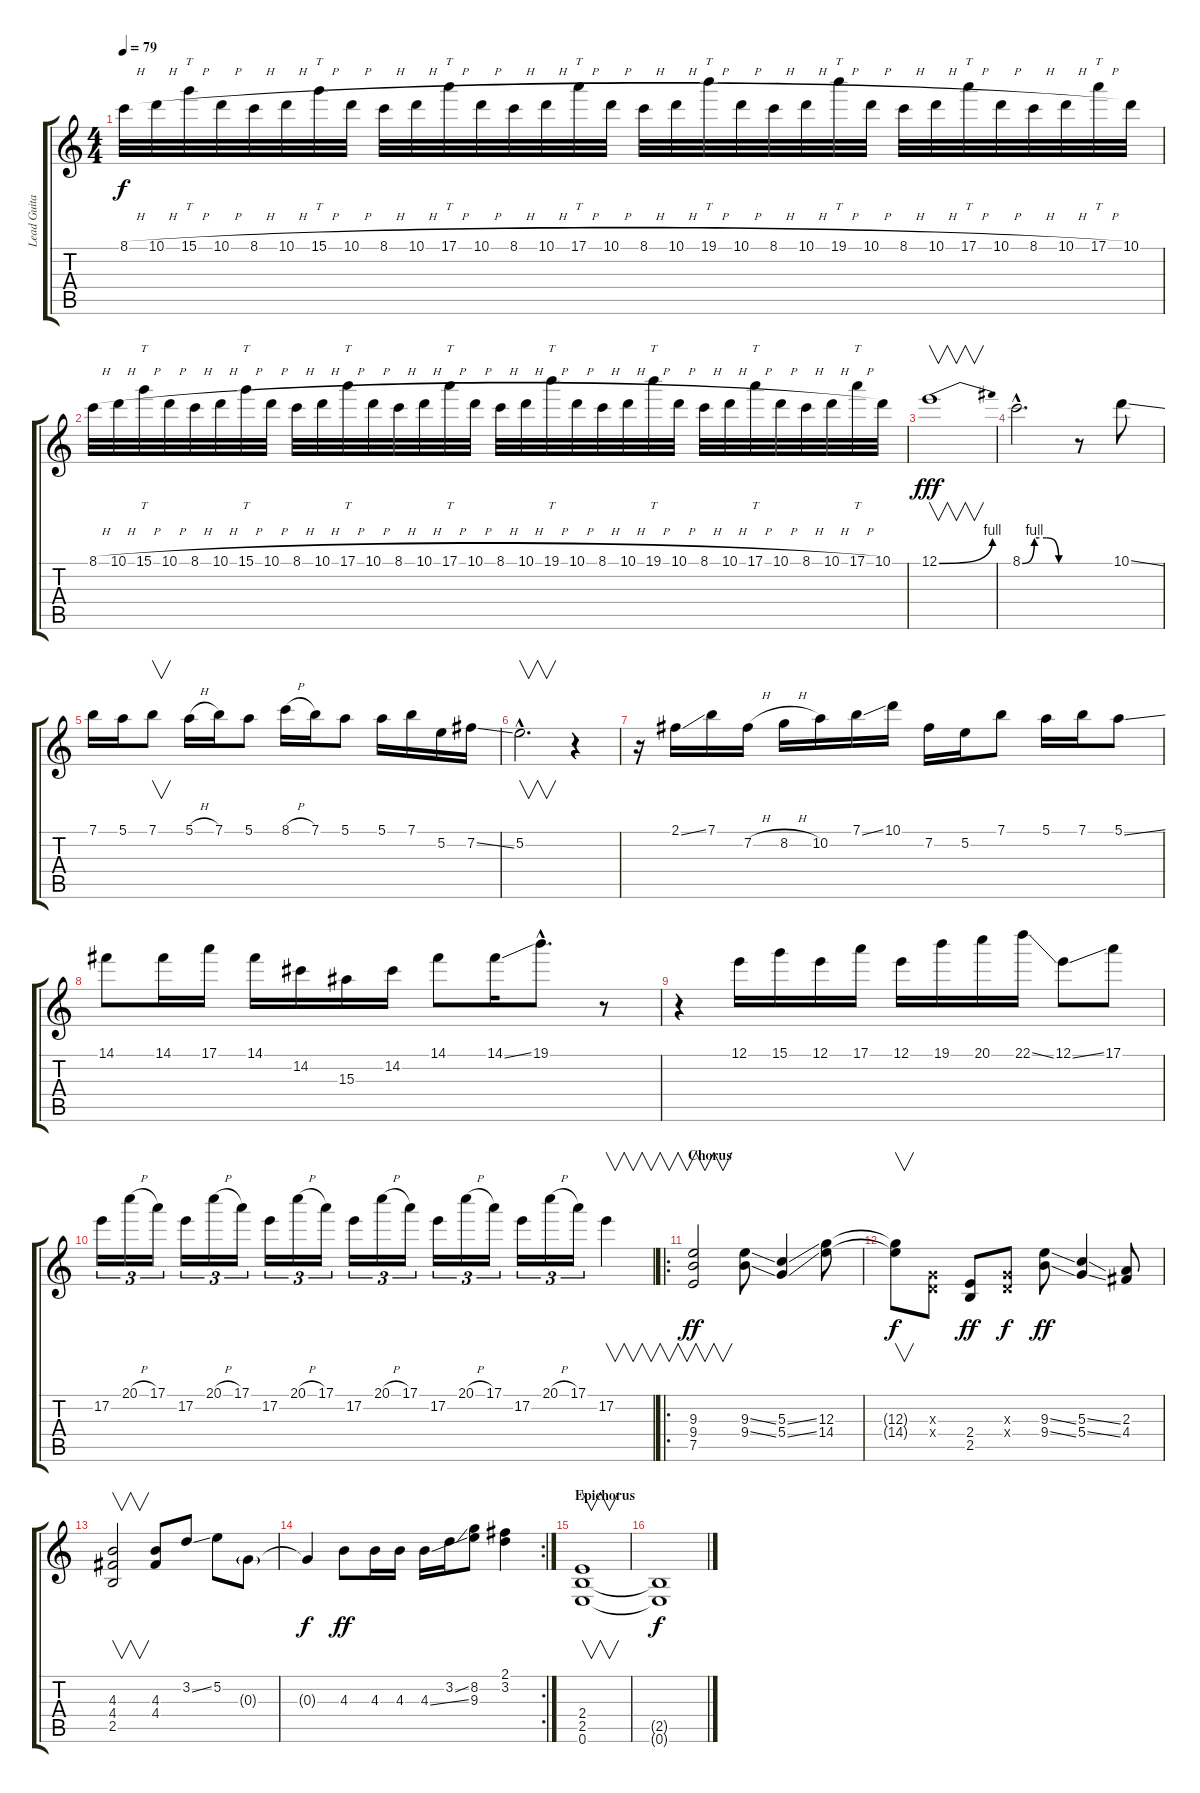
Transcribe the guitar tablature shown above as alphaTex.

\track ("Lead Guitar" "Lead Guita") {instrument electricguitarjazz}
\staff {score tabs}
\tuning (E4 B3 G3 D3 A2 E2) {hide}
\ts (4 4)
\tempo 79
\clef g2
\ks c
8.1{h}.32{dy f} 10.1{h}.32 15.1{h}.32{tt} 10.1{h}.32 8.1{h}.32 10.1{h}.32 15.1{h}.32{tt} 10.1{h}.32 8.1{h}.32 10.1{h}.32 17.1{h}.32{tt} 10.1{h}.32 8.1{h}.32 10.1{h}.32 17.1{h}.32{tt} 10.1{h}.32 8.1{h}.32 10.1{h}.32 19.1{h}.32{tt} 10.1{h}.32 8.1{h}.32 10.1{h}.32 19.1{h}.32{tt} 10.1{h}.32 8.1{h}.32 10.1{h}.32 17.1{h}.32{tt} 10.1{h}.32 8.1{h}.32 10.1{h}.32 17.1{h}.32{tt} 10.1.32 |
8.1{h}.32 10.1{h}.32 15.1{h}.32{tt} 10.1{h}.32 8.1{h}.32 10.1{h}.32 15.1{h}.32{tt} 10.1{h}.32 8.1{h}.32 10.1{h}.32 17.1{h}.32{tt} 10.1{h}.32 8.1{h}.32 10.1{h}.32 17.1{h}.32{tt} 10.1{h}.32 8.1{h}.32 10.1{h}.32 19.1{h}.32{tt} 10.1{h}.32 8.1{h}.32 10.1{h}.32 19.1{h}.32{tt} 10.1{h}.32 8.1{h}.32 10.1{h}.32 17.1{h}.32{tt} 10.1{h}.32 8.1{h}.32 10.1{h}.32 17.1{h}.32{tt} 10.1.32 |
12.1{be (bend 0 0 60 4)}.1{v dy fff instrument distortionguitar} |
8.1{be (custom 0 0 15 4 30 4 45 0 60 0) hac}.2{d} r.8 10.1{ss}.8 |
7.1.16 5.1.16 7.1.8{v} 5.1{h}.16 7.1.16 5.1.8 8.1{h}.16 7.1.16 5.1.8 5.1.16 7.1.16 5.2.16 7.2{ss}.16 |
5.2{hac}.2{v d} r.4 |
r.16 2.1{ss}.16 7.1.16 7.2{h}.16 8.2{h}.16 10.2.16 7.1{ss}.16 10.1.16 7.2.16 5.2.16 7.1.8 5.1.16 7.1.16 5.1{ss}.8 |
14.1.8 14.1.16 17.1.16 14.1.16 14.2.16 15.3.16 14.2.16 14.1.8 14.1{ss}.16 19.1{hac}.8{d} r.8 |
r.4 12.1.16 15.1.16 12.1.16 17.1.16 12.1.16 19.1.16 20.1.16 22.1{ss}.16 12.1{ss}.8 17.1.8 |
17.2.16{tu (3 2)} 20.1{h}.16{tu (3 2)} 17.1.16{tu (3 2)} 17.2.16{tu (3 2)} 20.1{h}.16{tu (3 2)} 17.1.16{tu (3 2)} 17.2.16{tu (3 2)} 20.1{h}.16{tu (3 2)} 17.1.16{tu (3 2)} 17.2.16{tu (3 2)} 20.1{h}.16{tu (3 2)} 17.1.16{tu (3 2)} 17.2.16{tu (3 2)} 20.1{h}.16{tu (3 2)} 17.1.16{tu (3 2)} 17.2.16{tu (3 2)} 20.1{h}.16{tu (3 2)} 17.1.16{tu (3 2)} 17.2.4{v} |
\ro
\section ("" "Chorus")
(9.3 9.4 7.5).2{v dy ff instrument overdrivenguitar} (9.3{ss} 9.4{ss}).8 (5.3{ss} 5.4{ss}).4 (12.3 14.4).8 |
(12.3{t} 14.4{t}).8{v dy f} (0.3{x} 0.4{x}).8 (2.4 2.5).8{dy ff} (0.3{x} 0.4{x}).8{dy f} (9.3{ss} 9.4{ss}).8{dy ff} (5.3{ss} 5.4{ss}).4 (2.3 4.4).8 |
(4.3 4.4 2.5).2{v} (4.3 4.4).8 3.2{ss}.8 5.2.8 0.3{g}.8 |
\rc 2
0.3{t}.4{dy f} 4.3.8{dy ff} 4.3.16 4.3.16 4.3{ss}.16 3.2{ss}.16 (8.2 9.3).8 (2.1 3.2).4 |
\section ("" "Epichorus")
(2.4 2.5 0.6).1{v} |
(2.5{t} 0.6{t}).1{dy f}
